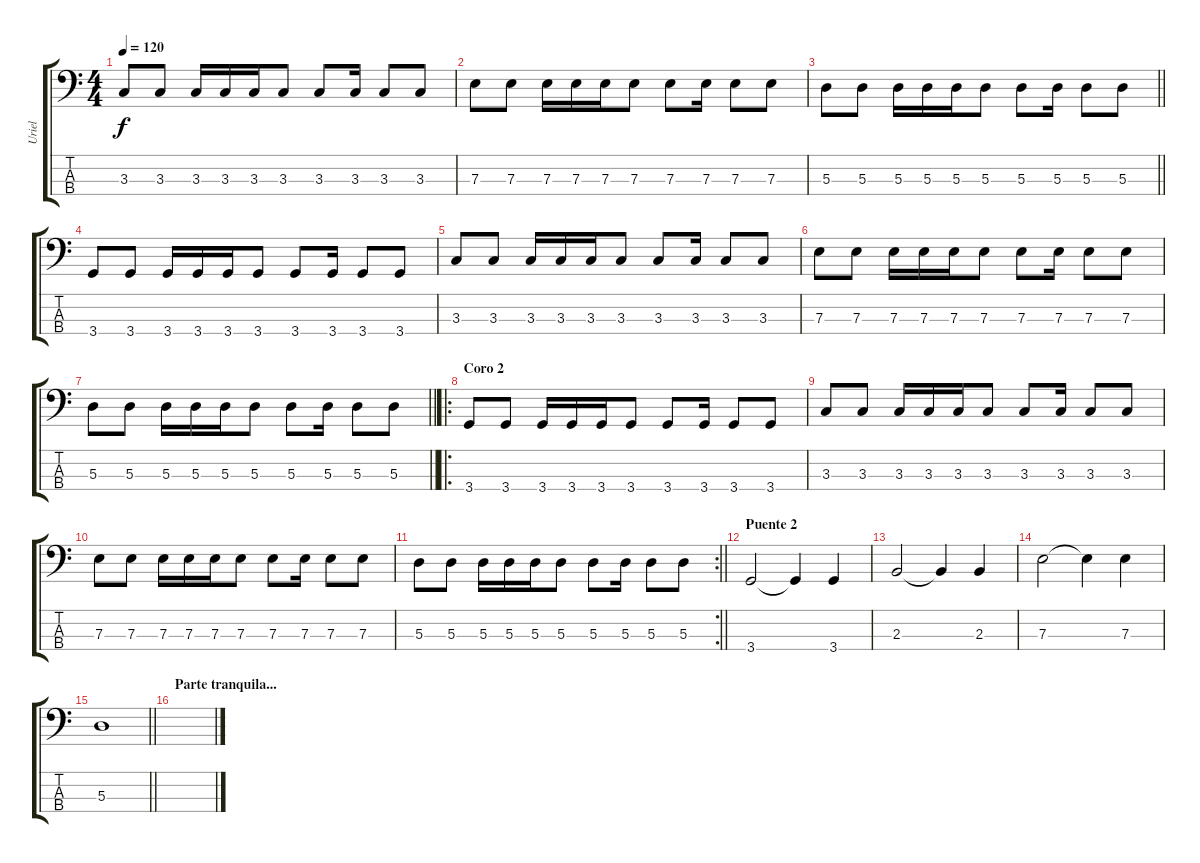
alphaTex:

\track ("Uriel" "Uriel") {instrument electricbasspick}
\staff {score tabs}
\tuning (G2 D2 A1 E1) {hide}
\ts (4 4)
\tempo 120
\clef f4
\ks c
3.3.8{dy f} 3.3.8 3.3.16 3.3.16 3.3.16 3.3.8 3.3.8 3.3.16 3.3.8 3.3.8 |
7.3.8 7.3.8 7.3.16 7.3.16 7.3.16 7.3.8 7.3.8 7.3.16 7.3.8 7.3.8 |
\barLineRight lightlight
5.3.8 5.3.8 5.3.16 5.3.16 5.3.16 5.3.8 5.3.8 5.3.16 5.3.8 5.3.8 |
3.4.8 3.4.8 3.4.16 3.4.16 3.4.16 3.4.8 3.4.8 3.4.16 3.4.8 3.4.8 |
3.3.8 3.3.8 3.3.16 3.3.16 3.3.16 3.3.8 3.3.8 3.3.16 3.3.8 3.3.8 |
7.3.8 7.3.8 7.3.16 7.3.16 7.3.16 7.3.8 7.3.8 7.3.16 7.3.8 7.3.8 |
\barLineRight lightlight
5.3.8 5.3.8 5.3.16 5.3.16 5.3.16 5.3.8 5.3.8 5.3.16 5.3.8 5.3.8 |
\ro
\section ("" "Coro 2")
3.4.8 3.4.8 3.4.16 3.4.16 3.4.16 3.4.8 3.4.8 3.4.16 3.4.8 3.4.8 |
3.3.8 3.3.8 3.3.16 3.3.16 3.3.16 3.3.8 3.3.8 3.3.16 3.3.8 3.3.8 |
7.3.8 7.3.8 7.3.16 7.3.16 7.3.16 7.3.8 7.3.8 7.3.16 7.3.8 7.3.8 |
\rc 2
\barLineRight lightlight
5.3.8 5.3.8 5.3.16 5.3.16 5.3.16 5.3.8 5.3.8 5.3.16 5.3.8 5.3.8 |
\section ("" "Puente 2")
3.4.2 3.4{t}.4 3.4.4 |
2.3.2 2.3{t}.4 2.3.4 |
7.3.2 7.3{t}.4 7.3.4 |
\barLineRight lightlight
5.3.1 |
\section ("" "Parte tranquila...")
